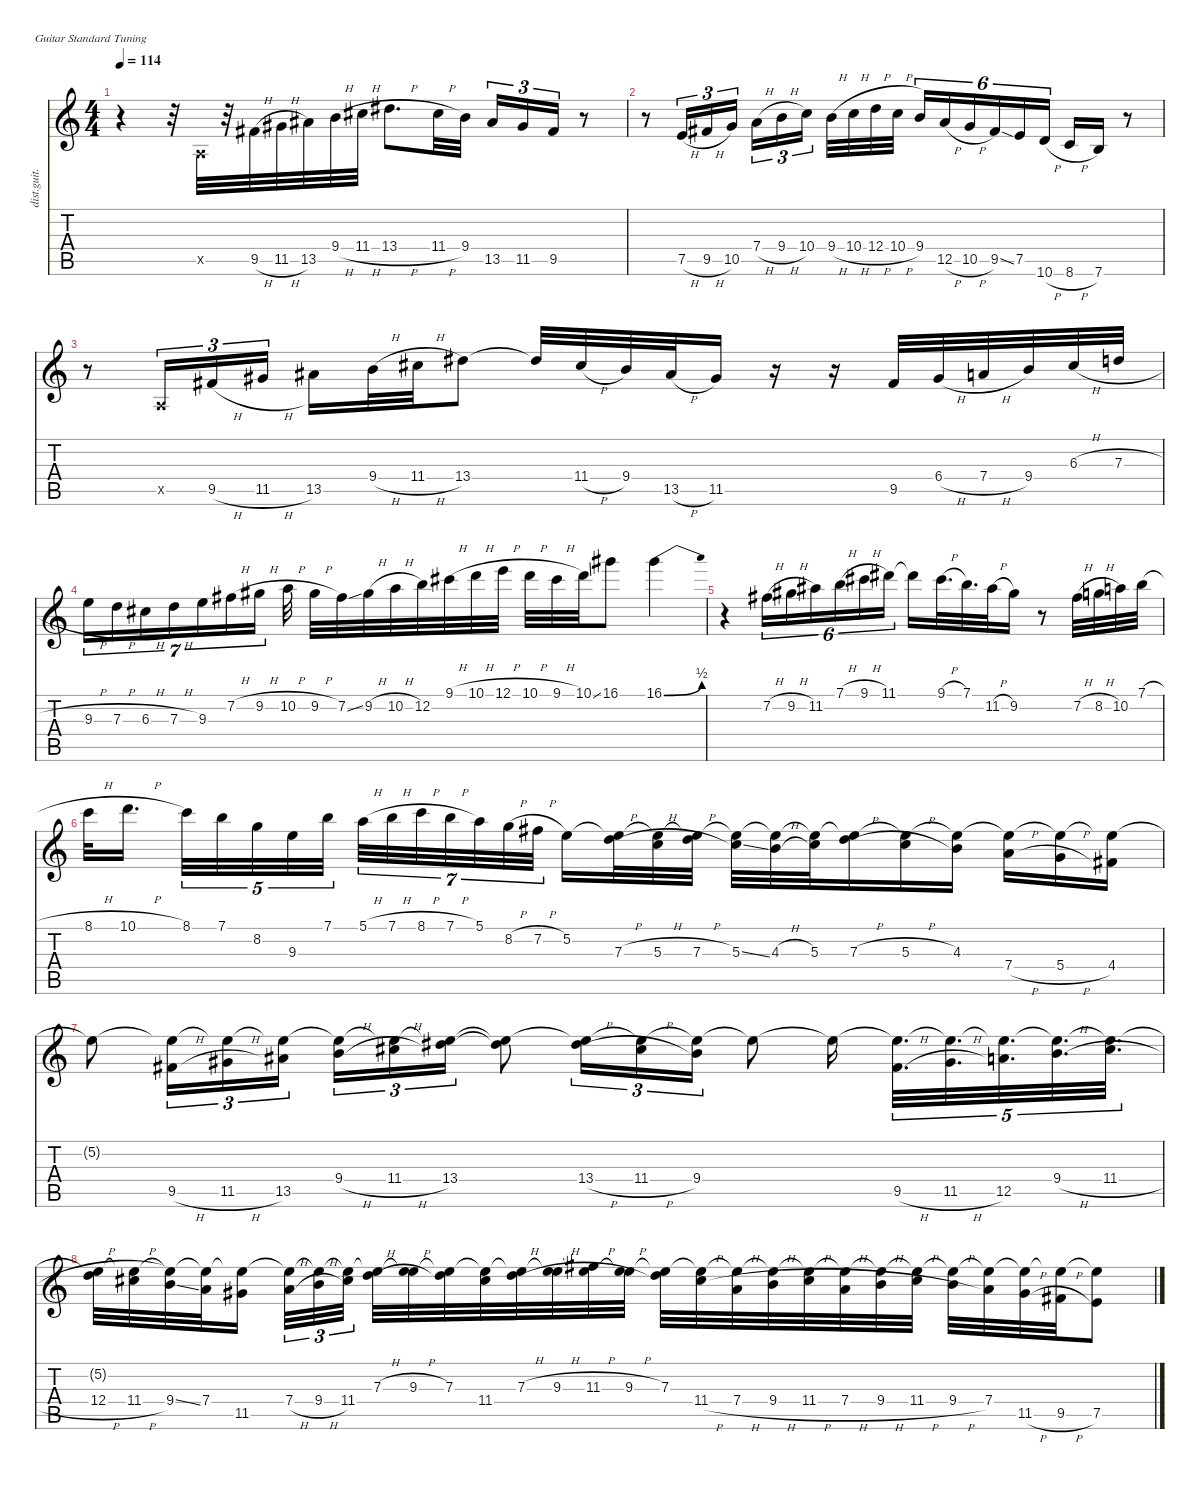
\defaultSystemsLayout 4
\hideDynamics
\bracketExtendMode nobrackets
\otherSystemsTrackNameOrientation horizontal
\track ("Lead Guitar" "dist.guit.") {instrument distortionguitar}
\staff {score tabs}
\tuning (E4 B3 G3 D3 A2 E2)
\ts (4 4)
\tempo 114
\clef g2
\ks c
r.4{dy f beam Down} r.32{beam Down} 0.5{x}.32{beam Up} r.32{beam Up} 9.5{h acc #}.32{beam Up} 11.5{h acc #}.32{beam Up} 13.5{acc #}.32{beam Up} 9.4{h}.32{beam Up} 11.4{h acc #}.32{beam Up} 13.4{h acc #}.8{d beam Down} 11.4{h acc #}.32{beam Down} 9.4.32{beam Down} 13.5{acc #}.16{tu (3 2) beam Up} 11.5{acc #}.16{tu (3 2) beam Up} 9.5{acc #}.16{tu (3 2) beam Up} r.8{beam Up} |
r.8{beam Down} 7.5{h}.16{tu (3 2) beam Up} 9.5{h acc #}.16{tu (3 2) beam Up} 10.5.16{tu (3 2) beam Up} 7.4{h}.16{tu (3 2) beam Down} 9.4{h}.16{tu (3 2) beam Down} 10.4.16{tu (3 2) beam Down} 9.4{h}.32{beam Down} 10.4{h}.32{beam Down} 12.4{h}.32{beam Down} 10.4{h}.32{beam Down} 9.4.16{tu (6 4) beam Up} 12.5{h}.16{tu (6 4) beam Up} 10.5{h}.16{tu (6 4) beam Up} 9.5{ss acc #}.16{tu (6 4) beam Up} 7.5.16{tu (6 4) beam Up} 10.6{h}.16{tu (6 4) beam Up} 8.6{h}.16{beam Up} 7.6.16{beam Up} r.8{beam Up} |
r.8{beam Down} 0.5{x}.16{tu (3 2) beam Up} 9.5{h acc #}.16{tu (3 2) beam Up} 11.5{h acc #}.16{tu (3 2) beam Up} 13.5{acc #}.16{beam Down} 9.4{h}.32{beam Down} 11.4{h acc #}.32{beam Down} 13.4{acc #}.8{beam Down} 13.4{t acc #}.32{beam Up} 11.4{h acc #}.32{beam Up} 9.4.32{beam Up} 13.5{h acc #}.32{beam Up} 11.5{acc #}.16{beam Up} r.16{beam Up} r.16{beam Up} 9.5{acc #}.32{beam Up} 6.4{h acc #}.32{beam Up} 7.4{h}.32{beam Up} 9.4.32{beam Up} 6.3{h acc #}.32{beam Up} 7.3{h}.32{beam Up} |
9.3{h}.16{tu (7 4) beam Down} 7.3{h}.16{tu (7 4) beam Down} 6.3{h acc #}.16{tu (7 4) beam Down} 7.3{h}.16{tu (7 4) beam Down} 9.3.16{tu (7 4) beam Down} 7.2{h acc #}.16{tu (7 4) beam Down} 9.2{h acc #}.16{tu (7 4) beam Down} 10.2{h}.32{beam Down} 9.2{h acc #}.32{beam Down} 7.2{ss acc #}.32{beam Down} 9.2{h acc #}.32{beam Down} 10.2{h}.32{beam Down} 12.2.32{beam Down} 9.1{h acc #}.32{beam Down} 10.1{h}.32{beam Down} 12.1{h}.32{beam Down} 10.1{h}.32{beam Down} 9.1{h acc #}.32{beam Down} 10.1{ss}.32{beam Down} 16.1{acc #}.8{beam Down} 16.1{be (bend 0 0 30 2) acc #}.4{beam Down} |
r.4{beam Down} 7.2{h acc #}.16{tu (6 4) beam Down} 9.2{h acc #}.16{tu (6 4) beam Down} 11.2{acc #}.16{tu (6 4) beam Down} 7.1{h}.16{tu (6 4) beam Down} 9.1{h acc #}.16{tu (6 4) beam Down} 11.1{acc #}.16{tu (6 4) beam Down} 11.1{t acc #}.16{beam Down} 9.1{h acc #}.32{d beam Down} 7.1.32{d beam Down} 11.2{h acc #}.32{beam Down} 9.2{acc #}.16{beam Down} r.8{beam Down} 7.2{h acc #}.32{beam Down} 8.2{h}.32{beam Down} 10.2.32{beam Down} 7.1{h}.32{beam Down} |
8.1{h}.32{beam Down} 10.1{h}.16{d beam Down} 8.1.32{tu (5 4) beam Down} 7.1.32{tu (5 4) beam Down} 8.2.32{tu (5 4) beam Down} 9.3.32{tu (5 4) beam Down} 7.1.32{tu (5 4) beam Down} 5.1{h}.32{tu (7 4) beam Down} 7.1{h}.32{tu (7 4) beam Down} 8.1{h}.32{tu (7 4) beam Down} 7.1{h}.32{tu (7 4) beam Down} 5.1.32{tu (7 4) beam Down} 8.2{h}.32{tu (7 4) beam Down} 7.2{h acc #}.32{tu (7 4) beam Down} 5.2.16{beam Down} (7.3{h} 5.2{t}).32{beam Down} (5.3{h} 5.2{t}).32{beam Down} (7.3{h} 5.2{t}).32{beam Down} (5.3{ss} 5.2{t}).32{beam Down} (4.3{h} 5.2{t}).32{beam Down} (5.3 5.2{t}).32{beam Down} (7.3{h} 5.2{t}).16{beam Down} (5.3{h} 5.2{t}).16{beam Down} (4.3 5.2{t}).16{beam Down} (7.4{h} 5.2{t}).16{beam Down} (5.4{h} 5.2{t}).16{beam Down} (4.4{acc #} 5.2{t}).16{beam Down} |
5.2{t}.8{dy mf beam Down} (9.5{h acc #} 5.2{t}).16{tu (3 2) dy f beam Down} (11.5{h acc #} 5.2{t}).16{tu (3 2) beam Down} (13.5{acc #} 5.2{t}).16{tu (3 2) beam Down} (9.4{h} 5.2{t}).16{tu (3 2) beam Down} (11.4{h acc #} 5.2{t}).16{tu (3 2) beam Down} (13.4{acc #} 5.2{t}).16{tu (3 2) beam Down} (13.4{t acc #} 5.2{t}).8{beam Down} (13.4{h acc #} 5.2{t}).16{tu (3 2) beam Down} (11.4{h acc #} 5.2{t}).16{tu (3 2) beam Down} (9.4 5.2{t}).16{tu (3 2) beam Down} 5.2{t}.8{dy mf beam Down} 5.2{t}.16{beam Down} (9.5{h acc #} 5.2{t}).32{d tu (5 4) dy f beam Down} (11.5{h acc #} 5.2{t}).32{d tu (5 4) beam Down} (12.5 5.2{t}).32{d tu (5 4) beam Down} (9.4{h} 5.2{t}).32{d tu (5 4) beam Down} (11.4{h acc #} 5.2{t}).32{d tu (5 4) beam Down} |
(12.4{h} 5.2{t}).32{beam Down} (11.4{h acc #} 5.2{t}).32{beam Down} (9.4{ss} 5.2{t}).32{beam Down} (7.4 5.2{t}).32{beam Down} (11.5{acc #} 5.2{t}).16{beam Down} (7.4{h} 5.2{t}).32{tu (3 2) beam Down} (9.4{h} 5.2{t}).32{tu (3 2) beam Down} (11.4{acc #} 5.2{t}).32{tu (3 2) beam Down} (7.3{h} 5.2{t}).32{beam Down} (9.3{h} 5.2{t}).32{beam Down} (7.3 5.2{t}).32{beam Down} (11.4{acc #} 5.2{t}).32{beam Down} (7.3{h} 5.2{t}).32{beam Down} (9.3{h} 5.2{t}).32{beam Down} (11.3{h acc #} 5.2{t}).32{beam Down} (9.3{h} 5.2{t}).32{beam Down} (7.3 5.2{t}).32{beam Down} (11.4{h acc #} 5.2{t}).32{beam Down} (7.4{h} 5.2{t}).32{beam Down} (9.4{h} 5.2{t}).32{beam Down} (11.4{h acc #} 5.2{t}).32{beam Down} (7.4{h} 5.2{t}).32{beam Down} (9.4{h} 5.2{t}).32{beam Down} (11.4{h acc #} 5.2{t}).32{beam Down} (9.4{h} 5.2{t}).32{beam Down} (7.4 5.2{t}).32{beam Down} (11.5{h acc #} 5.2{t}).32{beam Down} (9.5{h acc #} 5.2{t}).32{beam Down} (7.5 5.2{t}).8{beam Down}
